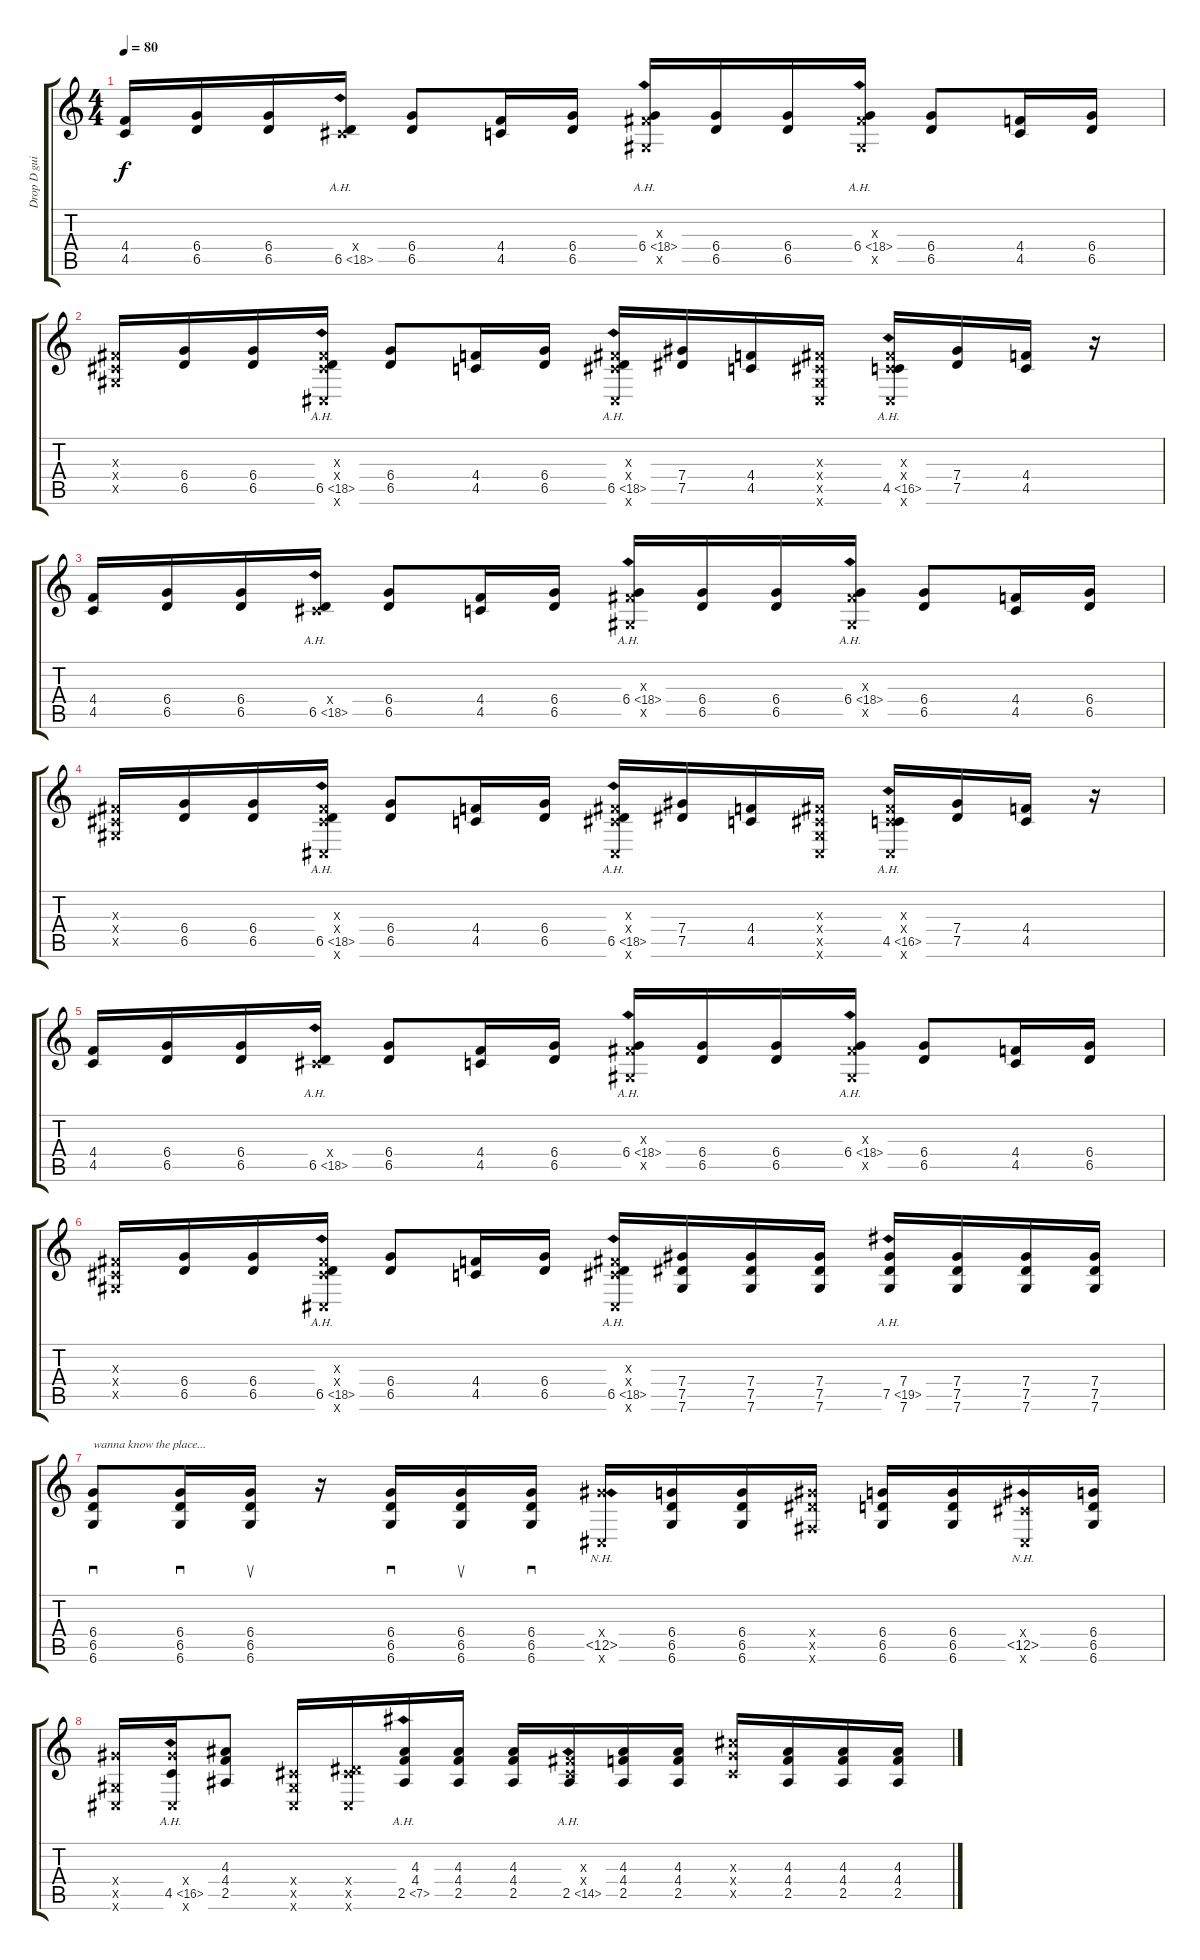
\track ("Drop D guitar" "Drop D gui") {instrument overdrivenguitar}
\staff {score tabs}
\tuning (Eb4 Bb3 Gb3 Db3 Ab2 Db2) {hide}
\ts (4 4)
\tempo 80
\clef g2
\ks c
(4.4 4.5).16{dy f} (6.4 6.5).16 (6.4 6.5).16 (0.4{x} 6.5{ah 12}).16 (6.4 6.5).8 (4.4 4.5).16 (6.4 6.5).16 (0.3{x} 6.4{ah 12} 0.5{x}).16 (6.4 6.5).16 (6.4 6.5).16 (0.3{x} 6.4{ah 12} 0.5{x}).16 (6.4 6.5).8 (4.4 4.5).16 (6.4 6.5).16 |
(0.3{x} 0.4{x} 0.5{x}).16 (6.4 6.5).16 (6.4 6.5).16 (0.3{x} 0.4{x} 6.5{ah 12} 0.6{x}).16 (6.4 6.5).8 (4.4 4.5).16 (6.4 6.5).16 (0.3{x} 0.4{x} 6.5{ah 12} 0.6{x}).16 (7.4 7.5).16 (4.4 4.5).16 (0.3{x} 0.4{x} 0.5{x} 0.6{x}).16 (0.3{x} 0.4{x} 4.5{ah 12} 0.6{x}).16 (7.4 7.5).16 (4.4 4.5).16 r.16 |
(4.4 4.5).16 (6.4 6.5).16 (6.4 6.5).16 (0.4{x} 6.5{ah 12}).16 (6.4 6.5).8 (4.4 4.5).16 (6.4 6.5).16 (0.3{x} 6.4{ah 12} 0.5{x}).16 (6.4 6.5).16 (6.4 6.5).16 (0.3{x} 6.4{ah 12} 0.5{x}).16 (6.4 6.5).8 (4.4 4.5).16 (6.4 6.5).16 |
(0.3{x} 0.4{x} 0.5{x}).16 (6.4 6.5).16 (6.4 6.5).16 (0.3{x} 0.4{x} 6.5{ah 12} 0.6{x}).16 (6.4 6.5).8 (4.4 4.5).16 (6.4 6.5).16 (0.3{x} 0.4{x} 6.5{ah 12} 0.6{x}).16 (7.4 7.5).16 (4.4 4.5).16 (0.3{x} 0.4{x} 0.5{x} 0.6{x}).16 (0.3{x} 0.4{x} 4.5{ah 12} 0.6{x}).16 (7.4 7.5).16 (4.4 4.5).16 r.16 |
(4.4 4.5).16 (6.4 6.5).16 (6.4 6.5).16 (0.4{x} 6.5{ah 12}).16 (6.4 6.5).8 (4.4 4.5).16 (6.4 6.5).16 (0.3{x} 6.4{ah 12} 0.5{x}).16 (6.4 6.5).16 (6.4 6.5).16 (0.3{x} 6.4{ah 12} 0.5{x}).16 (6.4 6.5).8 (4.4 4.5).16 (6.4 6.5).16 |
(0.3{x} 0.4{x} 0.5{x}).16 (6.4 6.5).16 (6.4 6.5).16 (0.3{x} 0.4{x} 6.5{ah 12} 0.6{x}).16 (6.4 6.5).8 (4.4 4.5).16 (6.4 6.5).16 (0.3{x} 0.4{x} 6.5{ah 12} 0.6{x}).16 (7.4 7.5 7.6).16 (7.4 7.5 7.6).16 (7.4 7.5 7.6).16 (7.4 7.5{ah 12} 7.6).16 (7.4 7.5 7.6).16 (7.4 7.5 7.6).16 (7.4 7.5 7.6).16 |
(6.4 6.5 6.6).8{sd txt "wanna know the place..."} (6.4 6.5 6.6).16{sd} (6.4 6.5 6.6).16{su} r.16 (6.4 6.5 6.6).16{sd} (6.4 6.5 6.6).16{su} (6.4 6.5 6.6).16{sd} (7.4{x} 6.5{nh} 0.6{x}).16 (6.4 6.5 6.6).16 (6.4 6.5 6.6).16 (7.4{x} 7.5{x} 5.6{x}).16 (6.4 6.5 6.6).16 (6.4 6.5 6.6).16 (0.4{x} 6.5{nh} 0.6{x}).16 (6.4 6.5 6.6).16 |
(7.4{x} 0.5{x} 0.6{x}).16 (7.4{x} 4.5{ah 12} 0.6{x}).16 (4.3 4.4 2.5).8 (0.4{x} 0.5{x} 0.6{x}).16 (0.4{x} 7.5{x} 0.6{x}).16 (4.3 4.4 2.5{ah 5}).16 (4.3 4.4 2.5).16 (4.3 4.4 2.5).16 (0.3{x} 0.4{x} 2.5{ah 12}).16 (4.3 4.4 2.5).16 (4.3 4.4 2.5).16 (7.3{x} 7.4{x} 5.5{x}).16 (4.3 4.4 2.5).16 (4.3 4.4 2.5).16 (4.3 4.4 2.5).16
